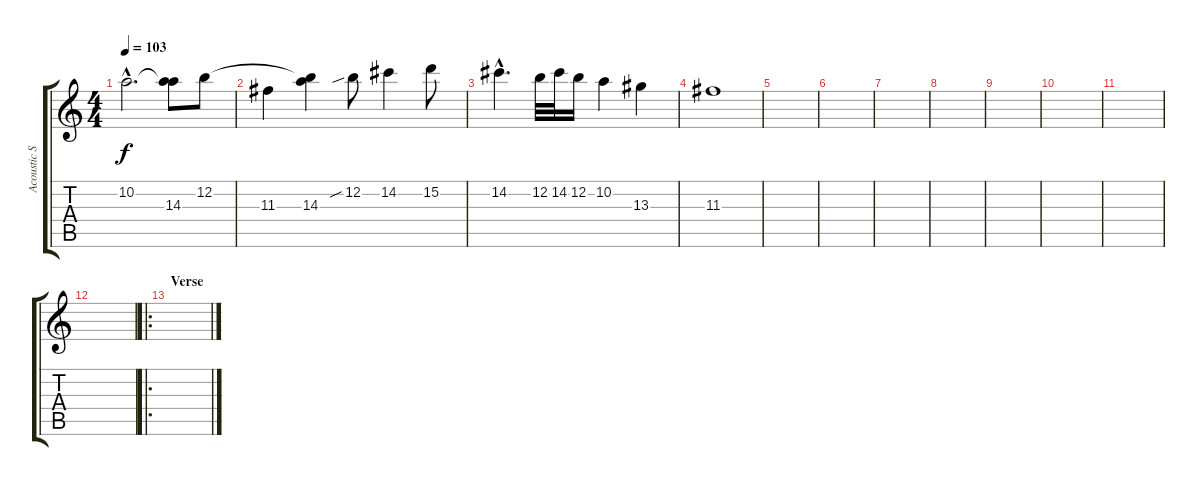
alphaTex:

\track ("Acoustic Solo" "Acoustic S") {instrument acousticguitarsteel}
\staff {score tabs}
\tuning (E4 B3 G3 D3 A2 E2) {hide}
\ts (4 4)
\tempo 103
\clef g2
\ks c
10.2{hac}.2{d dy f} (10.2{t} 14.3).8 12.2.8 |
11.3.4 (12.2{t} 14.3).4 12.2{sib}.8 14.2.4 15.2.8 |
14.2{hac}.4{d} 12.2.32 14.2.32 12.2.16 10.2.4 13.3.4 |
11.3.1 |
|
|
|
|
|
|
|
|
\ro
\section ("" "Verse")
